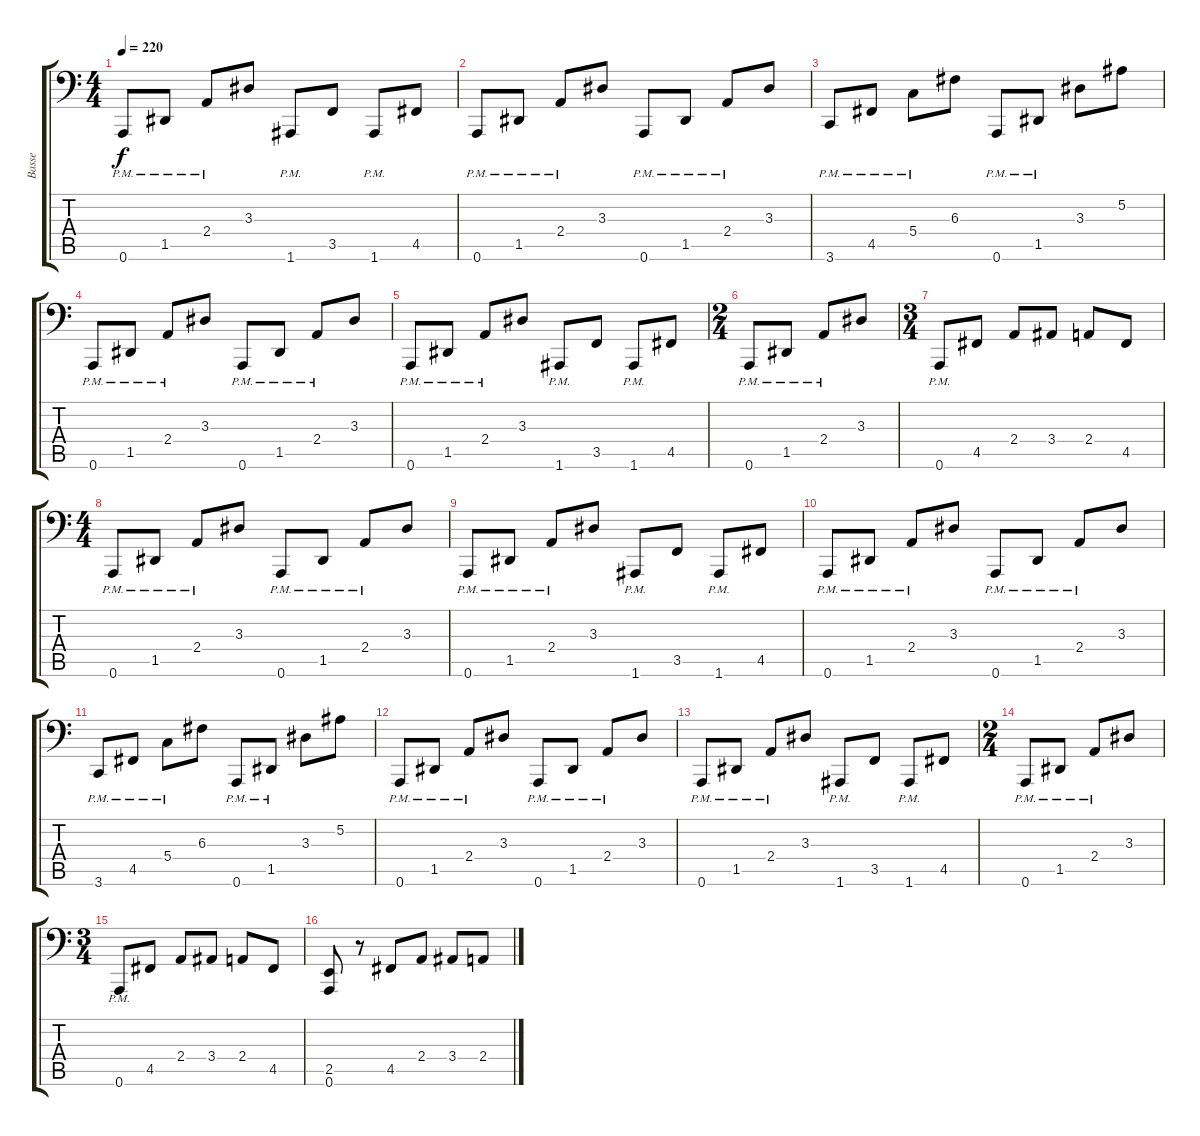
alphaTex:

\track ("Basse" "Basse") {instrument electricbasspick}
\staff {score tabs}
\tuning (Bb2 F2 C2 G1 D1 A0) {hide}
\ts (4 4)
\tempo 220
\clef f4
\ks c
0.6{pm}.8{dy f} 1.5{pm}.8 2.4{pm}.8 3.3.8 1.6{pm}.8 3.5.8 1.6{pm}.8 4.5.8 |
0.6{pm}.8 1.5{pm}.8 2.4{pm}.8 3.3.8 0.6{pm}.8 1.5{pm}.8 2.4{pm}.8 3.3.8 |
3.6{pm}.8 4.5{pm}.8 5.4{pm}.8 6.3.8 0.6{pm}.8 1.5{pm}.8 3.3.8 5.2.8 |
0.6{pm}.8 1.5{pm}.8 2.4{pm}.8 3.3.8 0.6{pm}.8 1.5{pm}.8 2.4{pm}.8 3.3.8 |
0.6{pm}.8 1.5{pm}.8 2.4{pm}.8 3.3.8 1.6{pm}.8 3.5.8 1.6{pm}.8 4.5.8 |
\ts (2 4)
0.6{pm}.8 1.5{pm}.8 2.4{pm}.8 3.3.8 |
\ts (3 4)
0.6{pm}.8 4.5.8 2.4.8 3.4.8 2.4.8 4.5.8 |
\ts (4 4)
0.6{pm}.8 1.5{pm}.8 2.4{pm}.8 3.3.8 0.6{pm}.8 1.5{pm}.8 2.4{pm}.8 3.3.8 |
0.6{pm}.8 1.5{pm}.8 2.4{pm}.8 3.3.8 1.6{pm}.8 3.5.8 1.6{pm}.8 4.5.8 |
0.6{pm}.8 1.5{pm}.8 2.4{pm}.8 3.3.8 0.6{pm}.8 1.5{pm}.8 2.4{pm}.8 3.3.8 |
3.6{pm}.8 4.5{pm}.8 5.4{pm}.8 6.3.8 0.6{pm}.8 1.5{pm}.8 3.3.8 5.2.8 |
0.6{pm}.8 1.5{pm}.8 2.4{pm}.8 3.3.8 0.6{pm}.8 1.5{pm}.8 2.4{pm}.8 3.3.8 |
0.6{pm}.8 1.5{pm}.8 2.4{pm}.8 3.3.8 1.6{pm}.8 3.5.8 1.6{pm}.8 4.5.8 |
\ts (2 4)
0.6{pm}.8 1.5{pm}.8 2.4{pm}.8 3.3.8 |
\ts (3 4)
0.6{pm}.8 4.5.8 2.4.8 3.4.8 2.4.8 4.5.8 |
(2.5 0.6).8 r.8 4.5.8 2.4.8 3.4.8 2.4.8
